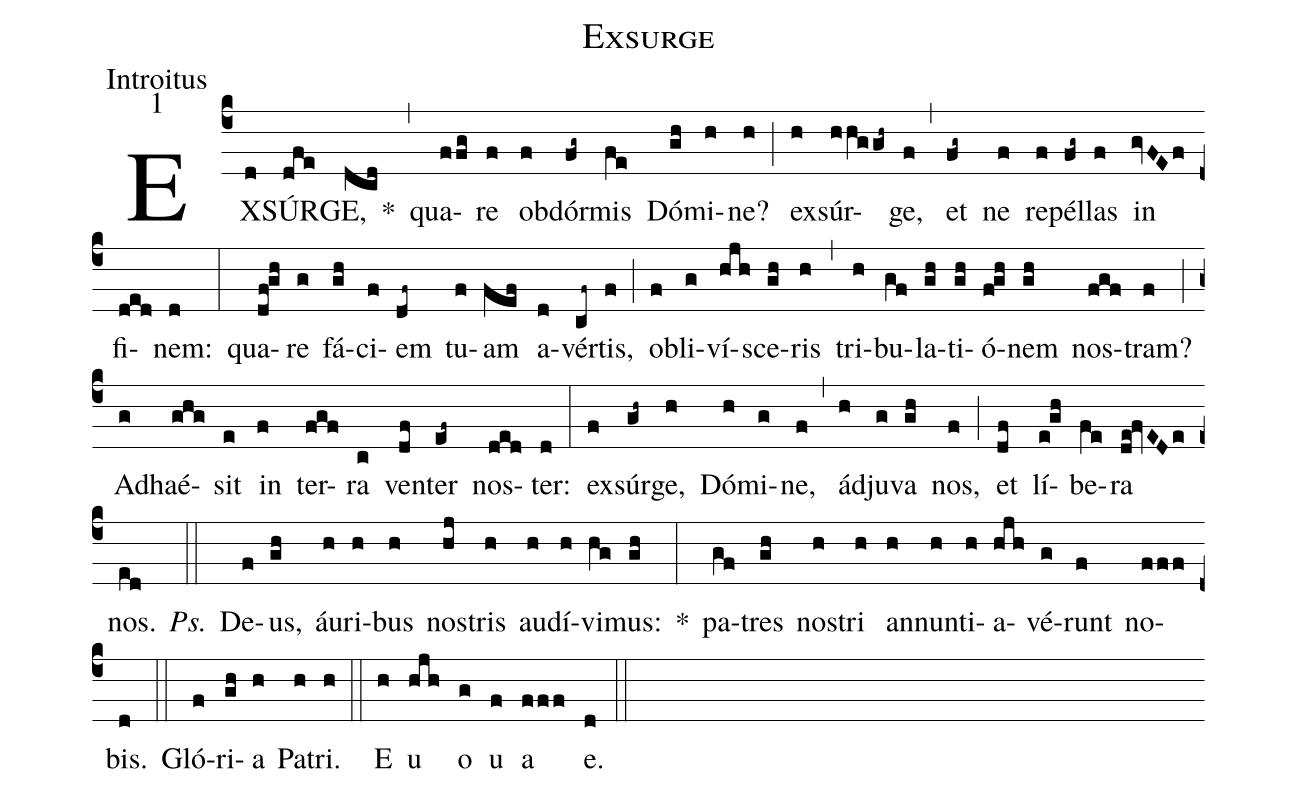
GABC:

name:Exsurge;
office-part:Introitus;
mode:1;
%%
(c4) EX(d)SÚR(dfe)GE,(dcd) *(,) qua(ffg)re(f) ob(f)dór(fg~)mis(fe) Dó(gh)mi(h)ne?(h) (;) ex(h)súr(hhggh~)ge,(f) (,) et(fg~) ne(f) re(f)pél(fg~)las(f) in(gvFEf) fi(ded)nem:(d) (:) qua(df!gh)re(g) fá(gh)ci(f)em(df~) tu(f)am(fef) a(d)vér(cf~)tis,(f) (;) ob(f)li(g)ví(hjh)sce(gh)ris(h) (,) tri(h)bu(gf)la(gh)ti(gh)ó(f!gh)nem(gh) nos(fgf)tram?(f) (;) Ad(g)haé(ghg)sit(e) in(f) ter(fgf)ra(c) ven(df)ter(ef~) nos(ded)ter:(d) (:) ex(f)súr(gh~)ge,(h) Dó(h)mi(g)ne,(f) (,) ád(h)ju(g)va(gh) nos,(f) (;) et(df) lí(e!gh)be(fe)ra(de!fvEDe) nos.(ed) <i>Ps.</i>(::) De(f)us,(gh) áu(h)ri(h)bus(h) nos(hj)tris(h) au(h)dí(h)vi(hg)mus:(gh) *(:) pa(gf)tres(gh) nos(h)tri(h) an(h)nun(h)ti(h)a(hjh)vé(g)runt(f) no(fff)bis.(d) (::) Gló(f)ri(gh)a(h) Pa(h)tri.(h) (::) E(h) u(hjh) o(g) u(f) a(fff) e.(d) (::)
